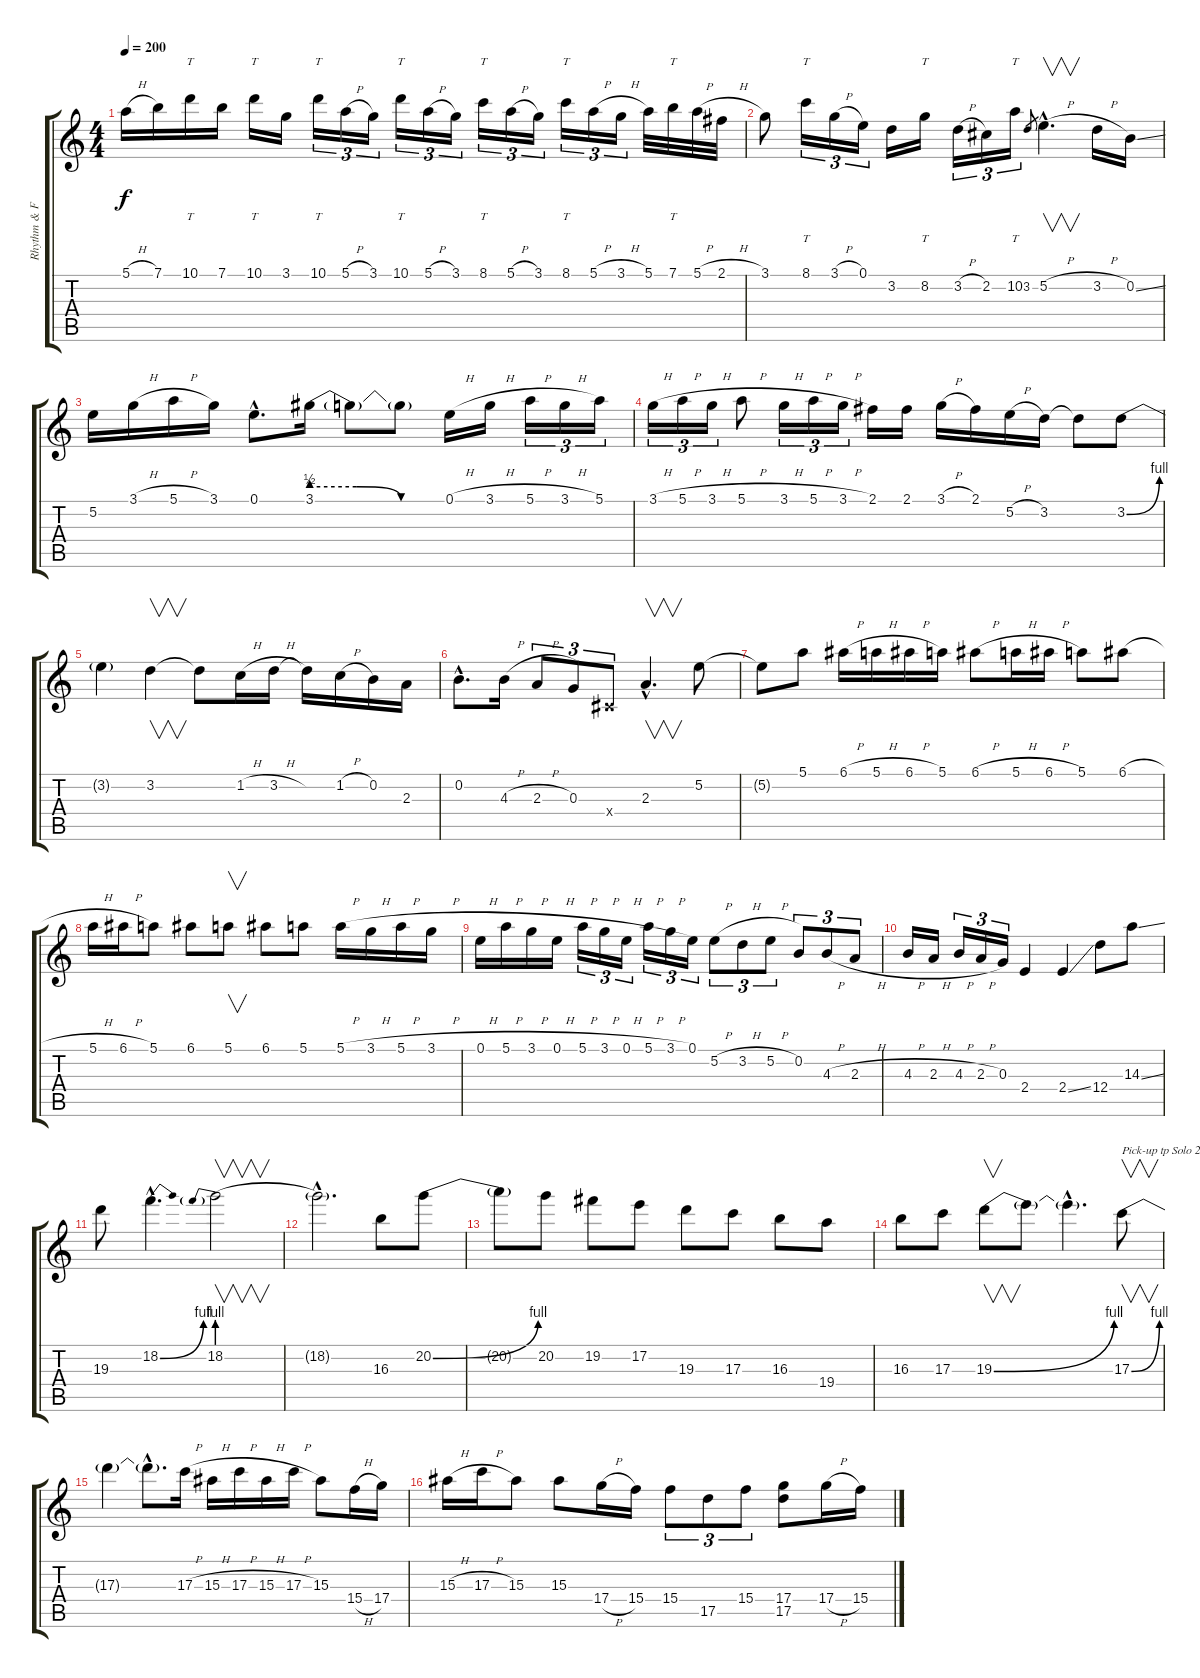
\track ("Rhythm & Fills (Dist.)" "Rhythm & F") {instrument distortionguitar}
\staff {score tabs}
\tuning (E4 B3 G3 D3 A2 E2) {hide}
\ts (4 4)
\tempo 200
\clef g2
\ks c
5.1{h}.16{dy f} 7.1.16 10.1.16{tt} 7.1.16 10.1.16{tt} 3.1.16 10.1.16{tt tu (3 2)} 5.1{h}.16{tu (3 2)} 3.1.16{tu (3 2)} 10.1.16{tt tu (3 2)} 5.1{h}.16{tu (3 2)} 3.1.16{tu (3 2)} 8.1.16{tt tu (3 2)} 5.1{h}.16{tu (3 2)} 3.1.16{tu (3 2)} 8.1.16{tt tu (3 2)} 5.1{h}.16{tu (3 2)} 3.1{h}.16{tu (3 2)} 5.1.32 7.1.32{tt} 5.1{h}.32 2.1{h}.32 |
3.1.8 8.1.16{tt tu (3 2)} 3.1{h}.16{tu (3 2)} 0.1.16{tu (3 2)} 3.2.16 8.2.16{tt} 3.2{h}.16{tu (3 2)} 2.2.16{tu (3 2)} 10.2.16{tt tu (3 2)} 3.2.8{gr} 5.2{h hac}.4{v d} 3.2{h}.16 0.2{ss}.16 |
5.2.16 3.1{h}.16 5.1{h}.16 3.1.16 0.1{hac}.8{d} 3.1{be (custom 0 2 20 2 40 0 60 0)}.16 3.1{t}.8 3.1{t}.8 0.1{h}.16 3.1{h}.16 5.1{h}.16{tu (3 2)} 3.1{h}.16{tu (3 2)} 5.1.16{tu (3 2)} |
3.1{h}.16{tu (3 2)} 5.1{h}.16{tu (3 2)} 3.1{h}.16{tu (3 2)} 5.1{h}.8 3.1{h}.16{tu (3 2)} 5.1{h}.16{tu (3 2)} 3.1{h}.16{tu (3 2)} 2.1.16 2.1.16 3.1{h}.16 2.1.16 5.2{h}.16 3.2.16 3.2{t}.8 3.2{be (bend 0 0 60 4)}.8 |
3.2{t}.4 3.2.4{v} 3.2{t}.8 1.2{h}.16 3.2{h}.16 3.2{t}.16 1.2{h}.16 0.2.16 2.3.16 |
0.2{hac}.8{d} 4.3{h}.16 2.3{h}.8{tu (3 2)} 0.3.8{tu (3 2)} -1.4{x}.8{tu (3 2)} 2.3{hac}.4{v d} 5.2.8 |
5.2{t}.8 5.1.8 6.1{h}.16 5.1{h}.16 6.1{h}.16 5.1.16 6.1{h}.8 5.1{h}.16 6.1{h}.16 5.1.8 6.1{h}.8 |
5.1{h}.16 6.1{h}.16 5.1.8 6.1.8 5.1.8{v} 6.1.8 5.1.8 5.1{h}.16 3.1{h}.16 5.1{h}.16 3.1{h}.16 |
0.1{h}.16 5.1{h}.16 3.1{h}.16 0.1{h}.16 5.1{h}.16{tu (3 2)} 3.1{h}.16{tu (3 2)} 0.1{h}.16{tu (3 2)} 5.1{h}.16{tu (3 2)} 3.1{h}.16{tu (3 2)} 0.1.16{tu (3 2)} 5.2{h}.8{tu (3 2)} 3.2{h}.8{tu (3 2)} 5.2{h}.8{tu (3 2)} 0.2.8{tu (3 2)} 4.3{h}.8{tu (3 2)} 2.3{h}.8{tu (3 2)} |
4.3{h}.16 2.3{h}.16 4.3{h}.16{tu (3 2)} 2.3{h}.16{tu (3 2)} 0.3.16{tu (3 2)} 2.4.4 2.4{ss}.4 12.4.8 14.3{ss}.8 |
19.3.8 18.2{be (bend 0 0 60 4) hac}.4{d} 18.2{be (prebend 0 4 60 4)}.2{v} |
18.2{hac t}.2{d} 16.3.8 20.2{be (bend 0 0 60 4)}.8 |
20.2{t}.8 20.2.8 19.2.8 17.2.8 19.3.8 17.3.8 16.3.8 19.4.8 |
16.3.8 17.3.8 19.3{be (bend 0 0 60 4)}.8{v} 19.3{t}.8 19.3{hac t}.4{d} 17.3{be (bend 0 0 60 4)}.8{v txt "Pick-up tp Solo 2"} |
17.3{t}.4 17.3{hac t}.8{d} 17.3{h}.16 15.3{h}.16 17.3{h}.16 15.3{h}.16 17.3{h}.16 15.3.8 15.4{h}.16 17.4.16 |
15.3{h}.16 17.3{h}.16 15.3.8 15.3.8 17.4{h}.16 15.4.16 15.4.8{tu (3 2)} 17.5.8{tu (3 2)} 15.4.8{tu (3 2)} (17.4 17.5).8 17.4{h}.16 15.4.16
